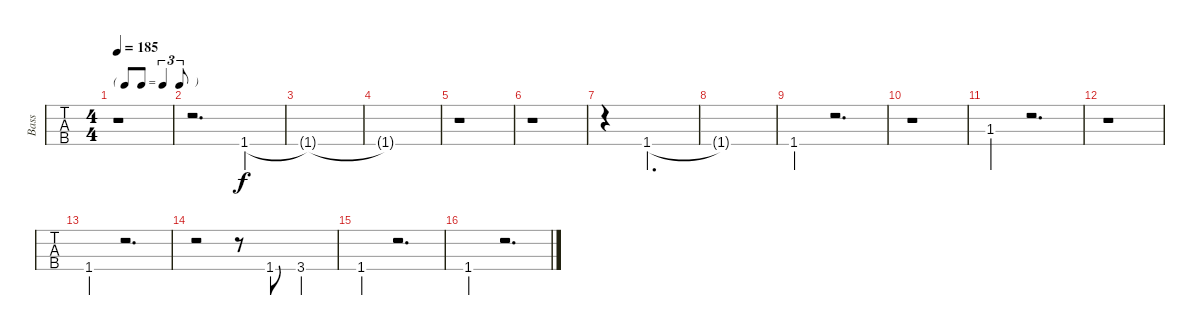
\track ("Bass" "Bass") {mute instrument electricbassfinger}
\staff {tabs}
\tuning (G2 D2 A1 E1) {hide}
\ts (4 4)
\tf triplet8th
\tempo 185
\clef f4
\ks c
r.1{dy f} |
r.2{d} 1.4.4 |
1.4{t}.1 |
1.4{t}.1 |
r.1 |
r.1 |
r.4 1.4.2{d} |
1.4{t}.1 |
1.4.4 r.2{d} |
r.1 |
1.3.4 r.2{d} |
r.1 |
1.4.4 r.2{d} |
r.2 r.8 1.4.8 3.4.4 |
1.4.4 r.2{d} |
1.4.4 r.2{d}
